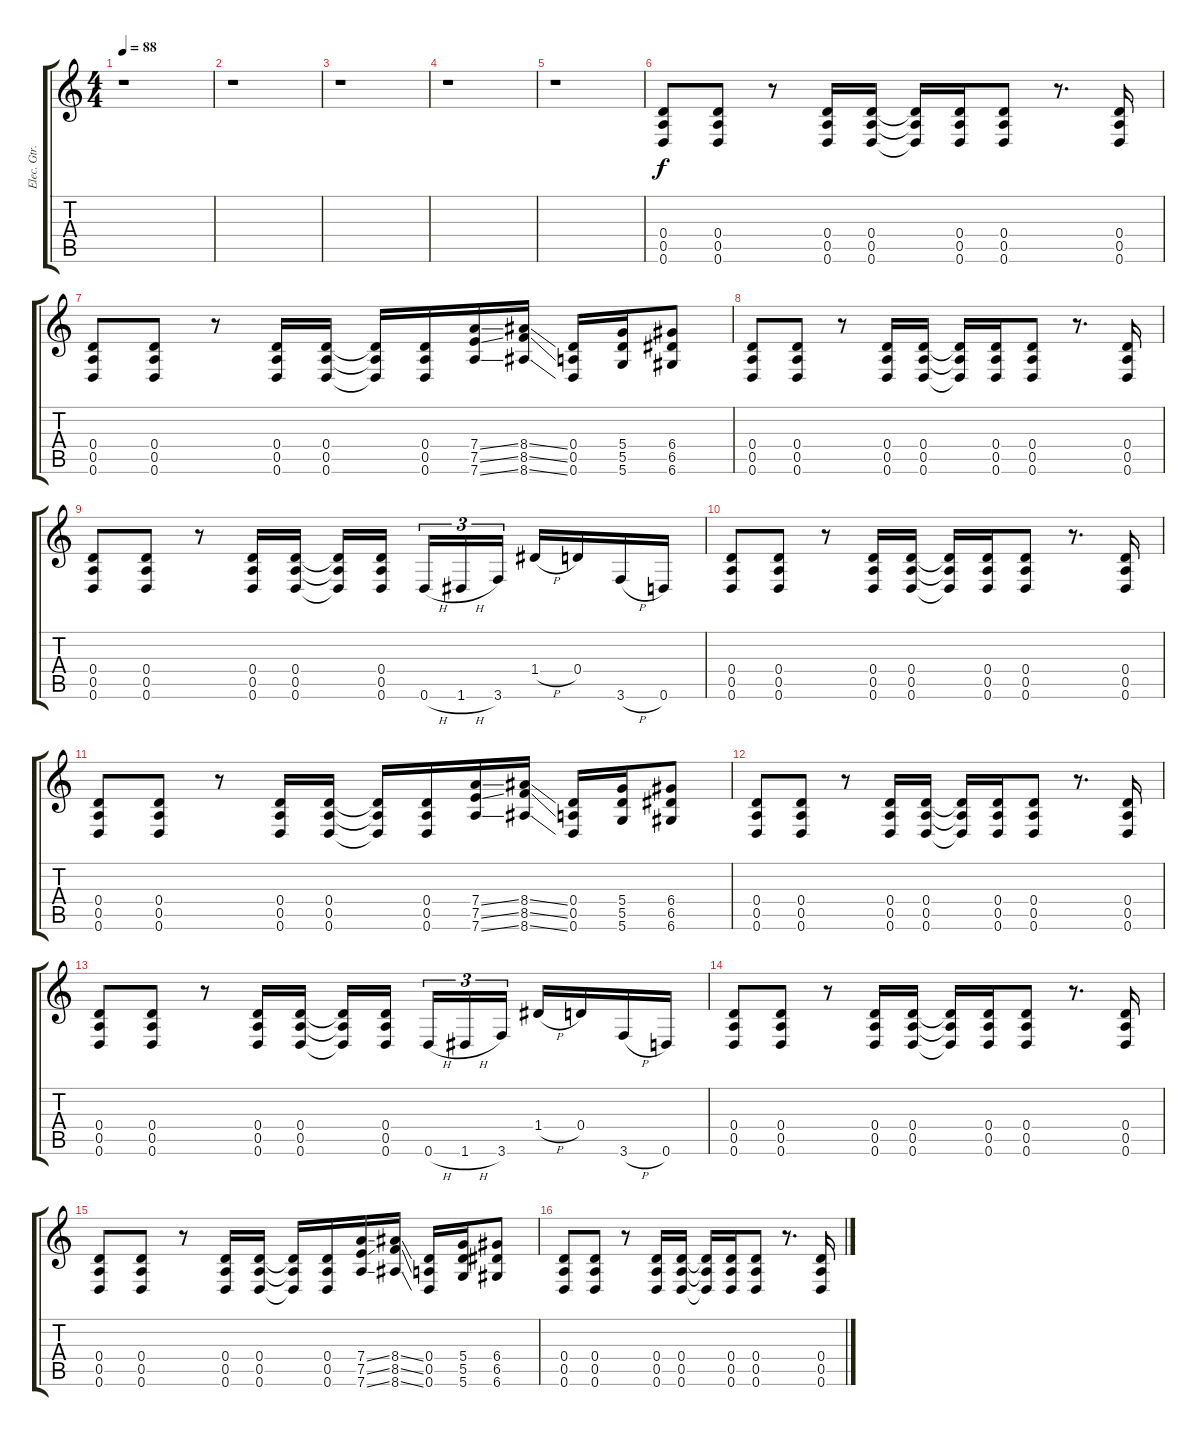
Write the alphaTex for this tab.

\track ("Elec. Gtr. 1" "Elec. Gtr.") {instrument distortionguitar}
\staff {score tabs}
\tuning (E4 B3 G3 D3 A2 D2) {hide}
\ts (4 4)
\tempo 88
\clef g2
\ks c
r.1{dy f} |
r.1 |
r.1 |
r.1 |
r.1 |
(0.4 0.5 0.6).8 (0.4 0.5 0.6).8 r.8 (0.4 0.5 0.6).16 (0.4 0.5 0.6).16 (0.4{t} 0.5{t} 0.6{t}).16 (0.4 0.5 0.6).16 (0.4 0.5 0.6).8 r.8{d} (0.4 0.5 0.6).16 |
(0.4 0.5 0.6).8 (0.4 0.5 0.6).8 r.8 (0.4 0.5 0.6).16 (0.4 0.5 0.6).16 (0.4{t} 0.5{t} 0.6{t}).16 (0.4 0.5 0.6).16 (7.4{ss} 7.5{ss} 7.6{ss}).16 (8.4{ss} 8.5{ss} 8.6{ss}).16 (0.4 0.5 0.6).16 (5.4 5.5 5.6).16 (6.4 6.5 6.6).8 |
(0.4 0.5 0.6).8 (0.4 0.5 0.6).8 r.8 (0.4 0.5 0.6).16 (0.4 0.5 0.6).16 (0.4{t} 0.5{t} 0.6{t}).16 (0.4 0.5 0.6).16 (0.4 0.5 0.6).8 r.8{d} (0.4 0.5 0.6).16 |
(0.4 0.5 0.6).8 (0.4 0.5 0.6).8 r.8 (0.4 0.5 0.6).16 (0.4 0.5 0.6).16 (0.4{t} 0.5{t} 0.6{t}).16 (0.4 0.5 0.6).16 0.6{h}.16{tu (3 2)} 1.6{h}.16{tu (3 2)} 3.6.16{tu (3 2)} 1.4{h}.16 0.4.16 3.6{h}.16 0.6.16 |
(0.4 0.5 0.6).8 (0.4 0.5 0.6).8 r.8 (0.4 0.5 0.6).16 (0.4 0.5 0.6).16 (0.4{t} 0.5{t} 0.6{t}).16 (0.4 0.5 0.6).16 (0.4 0.5 0.6).8 r.8{d} (0.4 0.5 0.6).16 |
(0.4 0.5 0.6).8 (0.4 0.5 0.6).8 r.8 (0.4 0.5 0.6).16 (0.4 0.5 0.6).16 (0.4{t} 0.5{t} 0.6{t}).16 (0.4 0.5 0.6).16 (7.4{ss} 7.5{ss} 7.6{ss}).16 (8.4{ss} 8.5{ss} 8.6{ss}).16 (0.4 0.5 0.6).16 (5.4 5.5 5.6).16 (6.4 6.5 6.6).8 |
(0.4 0.5 0.6).8 (0.4 0.5 0.6).8 r.8 (0.4 0.5 0.6).16 (0.4 0.5 0.6).16 (0.4{t} 0.5{t} 0.6{t}).16 (0.4 0.5 0.6).16 (0.4 0.5 0.6).8 r.8{d} (0.4 0.5 0.6).16 |
(0.4 0.5 0.6).8 (0.4 0.5 0.6).8 r.8 (0.4 0.5 0.6).16 (0.4 0.5 0.6).16 (0.4{t} 0.5{t} 0.6{t}).16 (0.4 0.5 0.6).16 0.6{h}.16{tu (3 2)} 1.6{h}.16{tu (3 2)} 3.6.16{tu (3 2)} 1.4{h}.16 0.4.16 3.6{h}.16 0.6.16 |
(0.4 0.5 0.6).8 (0.4 0.5 0.6).8 r.8 (0.4 0.5 0.6).16 (0.4 0.5 0.6).16 (0.4{t} 0.5{t} 0.6{t}).16 (0.4 0.5 0.6).16 (0.4 0.5 0.6).8 r.8{d} (0.4 0.5 0.6).16 |
(0.4 0.5 0.6).8 (0.4 0.5 0.6).8 r.8 (0.4 0.5 0.6).16 (0.4 0.5 0.6).16 (0.4{t} 0.5{t} 0.6{t}).16 (0.4 0.5 0.6).16 (7.4{ss} 7.5{ss} 7.6{ss}).16 (8.4{ss} 8.5{ss} 8.6{ss}).16 (0.4 0.5 0.6).16 (5.4 5.5 5.6).16 (6.4 6.5 6.6).8 |
(0.4 0.5 0.6).8 (0.4 0.5 0.6).8 r.8 (0.4 0.5 0.6).16 (0.4 0.5 0.6).16 (0.4{t} 0.5{t} 0.6{t}).16 (0.4 0.5 0.6).16 (0.4 0.5 0.6).8 r.8{d} (0.4 0.5 0.6).16
